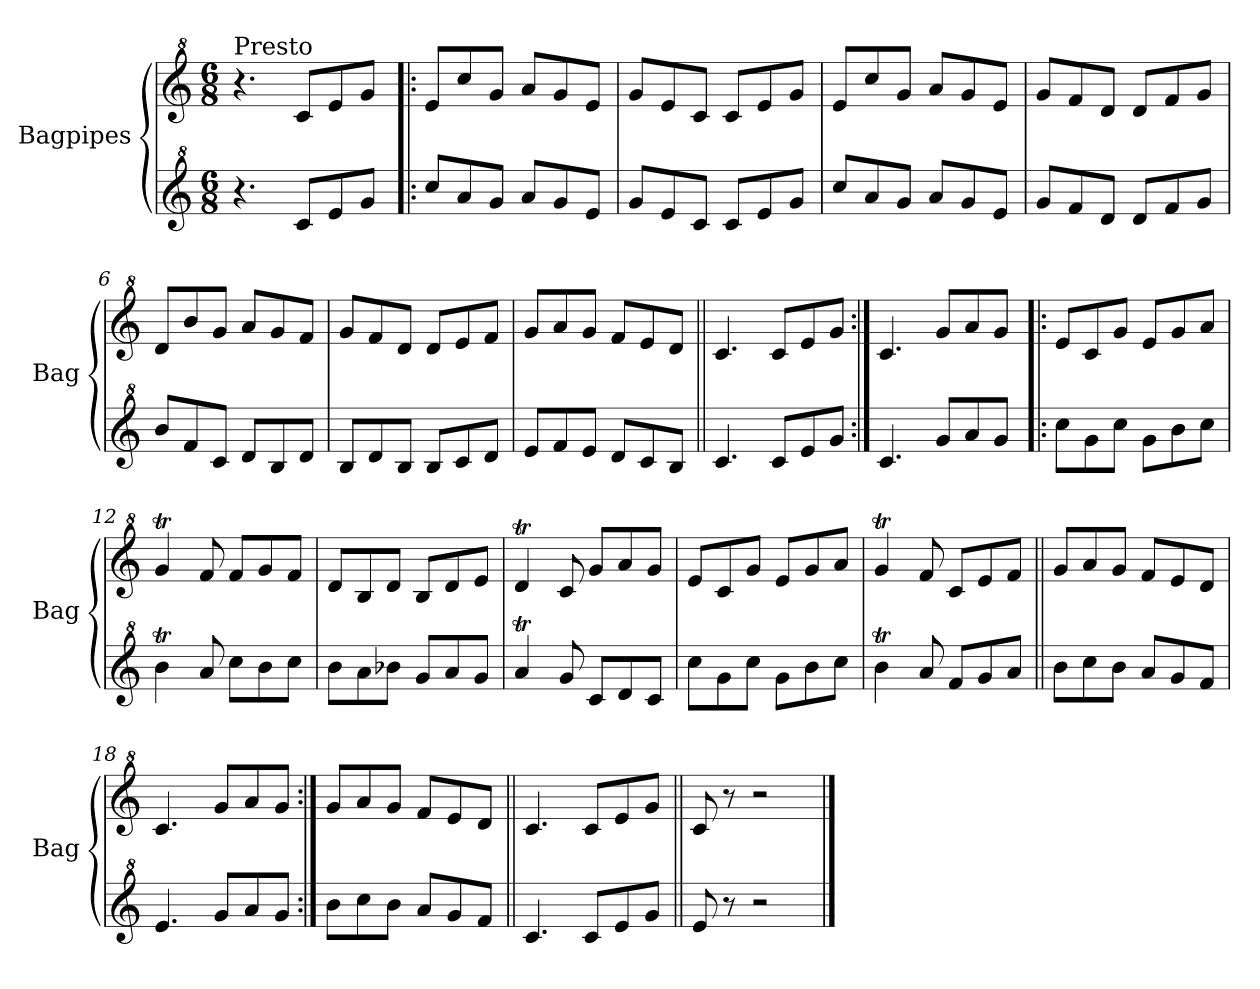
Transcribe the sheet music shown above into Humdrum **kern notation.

**kern	**kern
*part2	*part1
*staff2	*staff1
*I"Bagpipes	*I"Bagpipes
*I'Bag	*I'Bag
*clefG^2	*clefG^2
*k[]	*k[]
*C:	*C:
*M6/8	*M6/8
=1	=1
!	!LO:TX:a:t=Presto
4.r	4.r
8cc/L	8cc/L
8ee/	8ee/
8gg/J	8gg/J
=2!|:	=2!|:
8ccc/L	8ee/L
8aa/	8ccc/
8gg/J	8gg/J
8aa/L	8aa/L
8gg/	8gg/
8ee/J	8ee/J
=3	=3
8gg/L	8gg/L
8ee/	8ee/
8cc/J	8cc/J
8cc/L	8cc/L
8ee/	8ee/
8gg/J	8gg/J
=4	=4
8ccc/L	8ee/L
8aa/	8ccc/
8gg/J	8gg/J
8aa/L	8aa/L
8gg/	8gg/
8ee/J	8ee/J
=5	=5
8gg/L	8gg/L
8ff/	8ff/
8dd/J	8dd/J
8dd/L	8dd/L
8ff/	8ff/
8gg/J	8gg/J
=6	=6
8bb/L	8dd/L
8ff/	8bb/
8cc/J	8gg/J
8dd/L	8aa/L
8b/	8gg/
8dd/J	8ff/J
=7	=7
8b/L	8gg/L
8dd/	8ff/
8b/J	8dd/J
8b/L	8dd/L
8cc/	8ee/
8dd/J	8ff/J
!!LO:LB:g=z
=8	=8
8ee/L	8gg/L
8ff/	8aa/
8ee/J	8gg/J
8dd/L	8ff/L
8cc/	8ee/
8b/J	8dd/J
=9||	=9||
4.cc/	4.cc/
8cc/L	8cc/L
8ee/	8ee/
8gg/J	8gg/J
=10:|!	=10:|!
4.cc/	4.cc/
8gg/L	8gg/L
8aa/	8aa/
8gg/J	8gg/J
=11!|:	=11!|:
8ccc\L	8ee/L
8gg\	8cc/
8ccc\J	8gg/J
8gg\L	8ee/L
8bb\	8gg/
8ccc\J	8aa/J
=12	=12
4bbt\	4ggT/
8aa/	8ff/
8ccc\L	8ff/L
8bb\	8gg/
8ccc\J	8ff/J
=13	=13
8bb\L	8dd/L
8aa\	8b/
8bb-X\J	8dd/J
8gg/L	8b/L
8aa/	8dd/
8gg/J	8ee/J
=14	=14
4aaT/	4ddT/
8gg/	8cc/
8cc/L	8gg/L
8dd/	8aa/
8cc/J	8gg/J
!!LO:LB:g=z
=15	=15
8ccc\L	8ee/L
8gg\	8cc/
8ccc\J	8gg/J
8gg\L	8ee/L
8bb\	8gg/
8ccc\J	8aa/J
=16	=16
4bbt\	4ggT/
8aa/	8ff/
8ff/L	8cc/L
8gg/	8ee/
8aa/J	8ff/J
=17||	=17||
8bb\L	8gg/L
8ccc\	8aa/
8bb\J	8gg/J
8aa/L	8ff/L
8gg/	8ee/
8ff/J	8dd/J
=18	=18
4.ee/	4.cc/
8gg/L	8gg/L
8aa/	8aa/
8gg/J	8gg/J
=19:|!	=19:|!
8bb\L	8gg/L
8ccc\	8aa/
8bb\J	8gg/J
8aa/L	8ff/L
8gg/	8ee/
8ff/J	8dd/J
=20||	=20||
4.cc/	4.cc/
8cc/L	8cc/L
8ee/	8ee/
8gg/J	8gg/J
=21||	=21||
8ee/	8cc/
8r	8r
2r	2r
==	==
*-	*-
